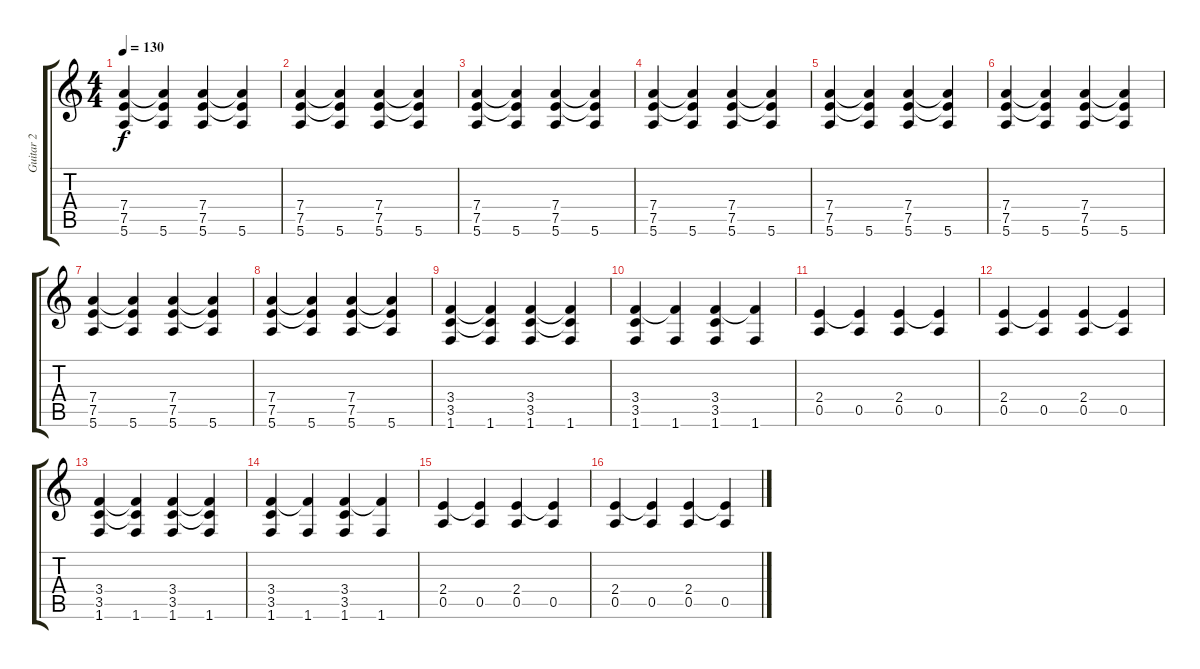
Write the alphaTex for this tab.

\track ("Guitar 2" "Guitar 2") {instrument overdrivenguitar}
\staff {score tabs}
\tuning (E4 B3 G3 D3 A2 E2) {hide}
\ts (4 4)
\tempo 130
\clef g2
\ks c
(7.4 7.5 5.6).4{dy f} (7.4{t} 7.5{t} 5.6).4 (7.4 7.5 5.6).4 (7.4{t} 7.5{t} 5.6).4 |
(7.4 7.5 5.6).4 (7.4{t} 7.5{t} 5.6).4 (7.4 7.5 5.6).4 (7.4{t} 7.5{t} 5.6).4 |
(7.4 7.5 5.6).4 (7.4{t} 7.5{t} 5.6).4 (7.4 7.5 5.6).4 (7.4{t} 7.5{t} 5.6).4 |
(7.4 7.5 5.6).4 (7.4{t} 7.5{t} 5.6).4 (7.4 7.5 5.6).4 (7.4{t} 7.5{t} 5.6).4 |
(7.4 7.5 5.6).4 (7.4{t} 7.5{t} 5.6).4 (7.4 7.5 5.6).4 (7.4{t} 7.5{t} 5.6).4 |
(7.4 7.5 5.6).4 (7.4{t} 7.5{t} 5.6).4 (7.4 7.5 5.6).4 (7.4{t} 7.5{t} 5.6).4 |
(7.4 7.5 5.6).4 (7.4{t} 7.5{t} 5.6).4 (7.4 7.5 5.6).4 (7.4{t} 7.5{t} 5.6).4 |
(7.4 7.5 5.6).4 (7.4{t} 7.5{t} 5.6).4 (7.4 7.5 5.6).4 (7.4{t} 7.5{t} 5.6).4 |
(3.4 3.5 1.6).4 (3.4{t} 3.5{t} 1.6).4 (3.4 3.5 1.6).4 (3.4{t} 3.5{t} 1.6).4 |
(3.4 3.5 1.6).4 (3.4{t} 1.6).4 (3.4 3.5 1.6).4 (3.4{t} 1.6).4 |
(2.4 0.5).4 (2.4{t} 0.5).4 (2.4 0.5).4 (2.4{t} 0.5).4 |
(2.4 0.5).4 (2.4{t} 0.5).4 (2.4 0.5).4 (2.4{t} 0.5).4 |
(3.4 3.5 1.6).4 (3.4{t} 3.5{t} 1.6).4 (3.4 3.5 1.6).4 (3.4{t} 3.5{t} 1.6).4 |
(3.4 3.5 1.6).4 (3.4{t} 1.6).4 (3.4 3.5 1.6).4 (3.4{t} 1.6).4 |
(2.4 0.5).4 (2.4{t} 0.5).4 (2.4 0.5).4 (2.4{t} 0.5).4 |
(2.4 0.5).4 (2.4{t} 0.5).4 (2.4 0.5).4 (2.4{t} 0.5).4
